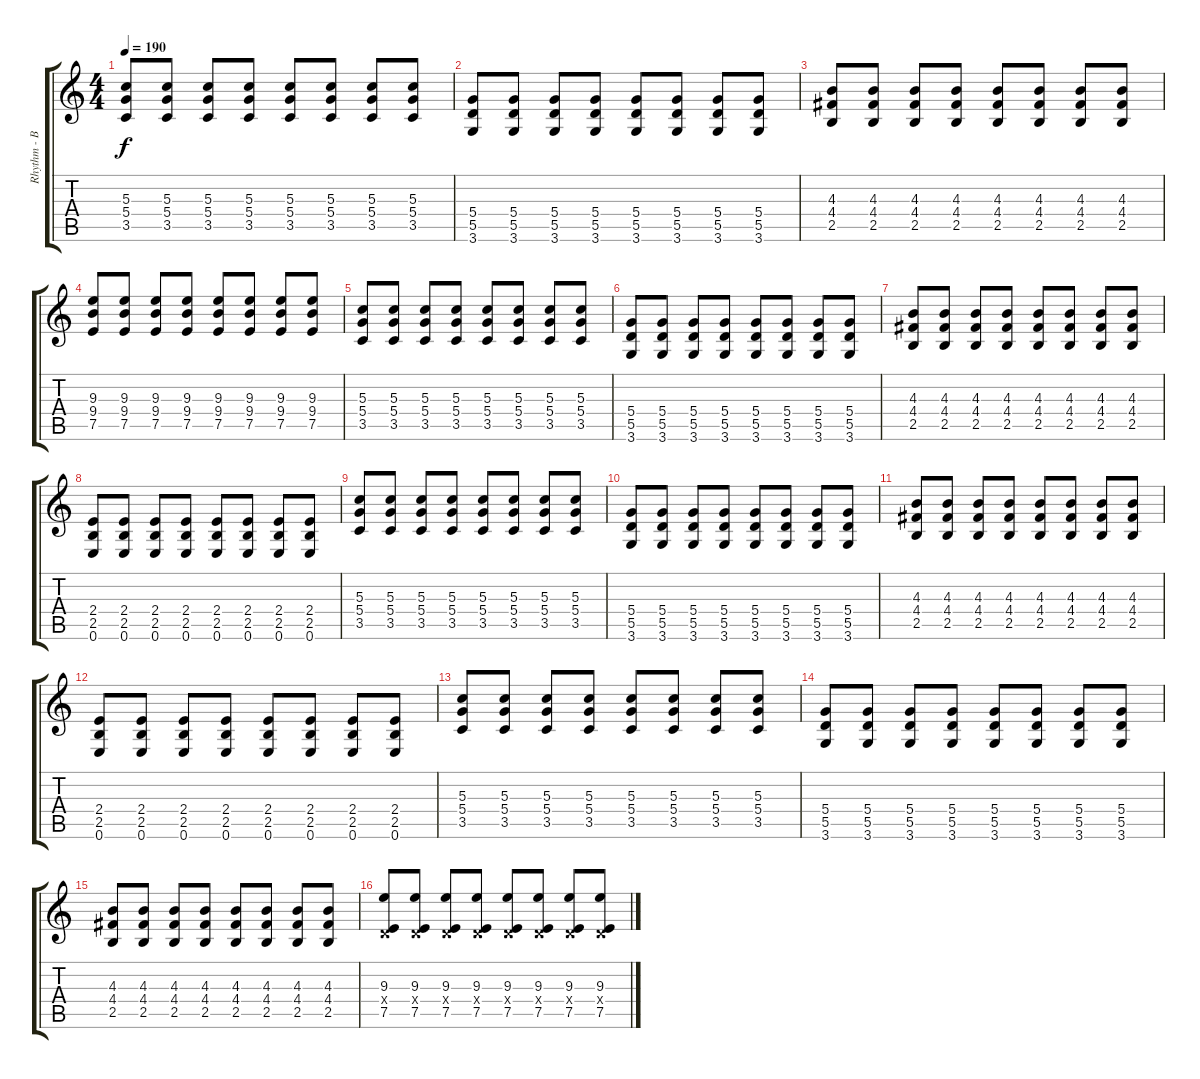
\track ("Rhythm - Bizzy D." "Rhythm - B") {instrument distortionguitar}
\staff {score tabs}
\tuning (E4 B3 G3 D3 A2 E2) {hide}
\ts (4 4)
\tempo 190
\clef g2
\ks c
(5.3 5.4 3.5).8{dy f} (5.3 5.4 3.5).8 (5.3 5.4 3.5).8 (5.3 5.4 3.5).8 (5.3 5.4 3.5).8 (5.3 5.4 3.5).8 (5.3 5.4 3.5).8 (5.3 5.4 3.5).8 |
(5.4 5.5 3.6).8 (5.4 5.5 3.6).8 (5.4 5.5 3.6).8 (5.4 5.5 3.6).8 (5.4 5.5 3.6).8 (5.4 5.5 3.6).8 (5.4 5.5 3.6).8 (5.4 5.5 3.6).8 |
(4.3 4.4 2.5).8 (4.3 4.4 2.5).8 (4.3 4.4 2.5).8 (4.3 4.4 2.5).8 (4.3 4.4 2.5).8 (4.3 4.4 2.5).8 (4.3 4.4 2.5).8 (4.3 4.4 2.5).8 |
(9.3 9.4 7.5).8 (9.3 9.4 7.5).8 (9.3 9.4 7.5).8 (9.3 9.4 7.5).8 (9.3 9.4 7.5).8 (9.3 9.4 7.5).8 (9.3 9.4 7.5).8 (9.3 9.4 7.5).8 |
(5.3 5.4 3.5).8 (5.3 5.4 3.5).8 (5.3 5.4 3.5).8 (5.3 5.4 3.5).8 (5.3 5.4 3.5).8 (5.3 5.4 3.5).8 (5.3 5.4 3.5).8 (5.3 5.4 3.5).8 |
(5.4 5.5 3.6).8 (5.4 5.5 3.6).8 (5.4 5.5 3.6).8 (5.4 5.5 3.6).8 (5.4 5.5 3.6).8 (5.4 5.5 3.6).8 (5.4 5.5 3.6).8 (5.4 5.5 3.6).8 |
(4.3 4.4 2.5).8 (4.3 4.4 2.5).8 (4.3 4.4 2.5).8 (4.3 4.4 2.5).8 (4.3 4.4 2.5).8 (4.3 4.4 2.5).8 (4.3 4.4 2.5).8 (4.3 4.4 2.5).8 |
(2.4 2.5 0.6).8 (2.4 2.5 0.6).8 (2.4 2.5 0.6).8 (2.4 2.5 0.6).8 (2.4 2.5 0.6).8 (2.4 2.5 0.6).8 (2.4 2.5 0.6).8 (2.4 2.5 0.6).8 |
(5.3 5.4 3.5).8 (5.3 5.4 3.5).8 (5.3 5.4 3.5).8 (5.3 5.4 3.5).8 (5.3 5.4 3.5).8 (5.3 5.4 3.5).8 (5.3 5.4 3.5).8 (5.3 5.4 3.5).8 |
(5.4 5.5 3.6).8 (5.4 5.5 3.6).8 (5.4 5.5 3.6).8 (5.4 5.5 3.6).8 (5.4 5.5 3.6).8 (5.4 5.5 3.6).8 (5.4 5.5 3.6).8 (5.4 5.5 3.6).8 |
(4.3 4.4 2.5).8 (4.3 4.4 2.5).8 (4.3 4.4 2.5).8 (4.3 4.4 2.5).8 (4.3 4.4 2.5).8 (4.3 4.4 2.5).8 (4.3 4.4 2.5).8 (4.3 4.4 2.5).8 |
(2.4 2.5 0.6).8 (2.4 2.5 0.6).8 (2.4 2.5 0.6).8 (2.4 2.5 0.6).8 (2.4 2.5 0.6).8 (2.4 2.5 0.6).8 (2.4 2.5 0.6).8 (2.4 2.5 0.6).8 |
(5.3 5.4 3.5).8 (5.3 5.4 3.5).8 (5.3 5.4 3.5).8 (5.3 5.4 3.5).8 (5.3 5.4 3.5).8 (5.3 5.4 3.5).8 (5.3 5.4 3.5).8 (5.3 5.4 3.5).8 |
(5.4 5.5 3.6).8 (5.4 5.5 3.6).8 (5.4 5.5 3.6).8 (5.4 5.5 3.6).8 (5.4 5.5 3.6).8 (5.4 5.5 3.6).8 (5.4 5.5 3.6).8 (5.4 5.5 3.6).8 |
(4.3 4.4 2.5).8 (4.3 4.4 2.5).8 (4.3 4.4 2.5).8 (4.3 4.4 2.5).8 (4.3 4.4 2.5).8 (4.3 4.4 2.5).8 (4.3 4.4 2.5).8 (4.3 4.4 2.5).8 |
(9.3 0.4{x} 7.5).8 (9.3 0.4{x} 7.5).8 (9.3 0.4{x} 7.5).8 (9.3 0.4{x} 7.5).8 (9.3 0.4{x} 7.5).8 (9.3 0.4{x} 7.5).8 (9.3 0.4{x} 7.5).8 (9.3 0.4{x} 7.5).8
